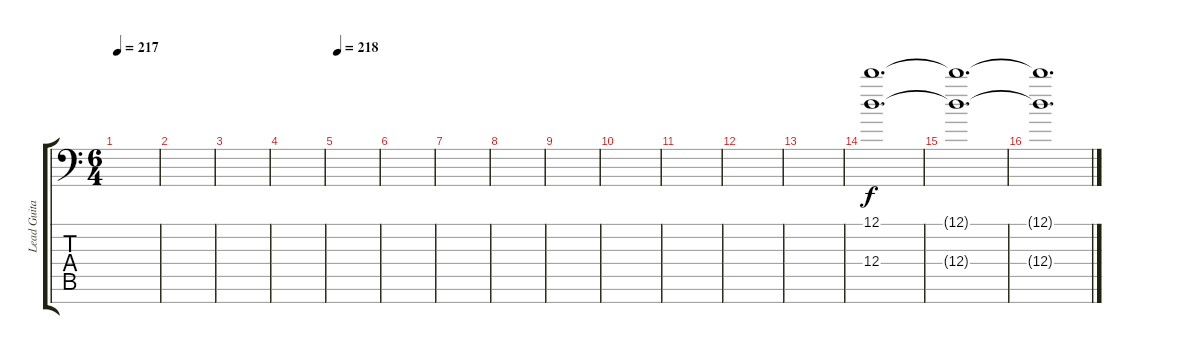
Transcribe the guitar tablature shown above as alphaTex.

\track ("Lead Guitar #2" "Lead Guita") {instrument electricguitarjazz}
\staff {score tabs}
\tuning (D4 A3 E3 D3 A2 E2 A1) {hide}
\ts (6 4)
\tempo 217
\clef f4
\ks c
|
|
|
|
\tempo 218
|
|
|
|
|
|
|
|
|
(12.1 12.4).1{d volume 6} |
(12.1{t} 12.4{t}).1{d} |
(12.1{t} 12.4{t}).1{d volume 13}
